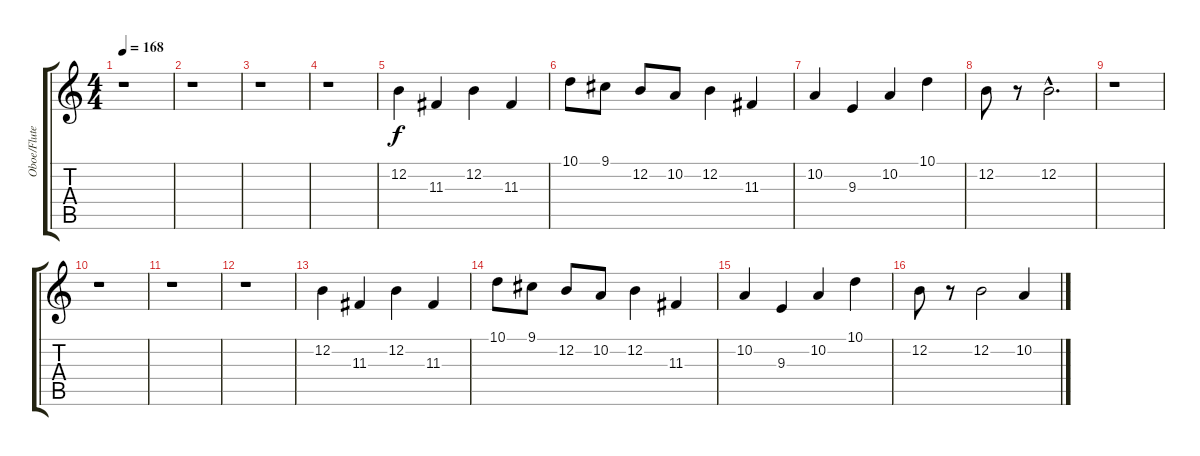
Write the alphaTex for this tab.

\track ("Oboe/Flute" "Oboe/Flute") {instrument flute}
\staff {score tabs}
\tuning (E4 B3 G3 D3 A2 E2) {hide}
\ts (4 4)
\section ("" "")
\tempo 168
\clef g2
\ks c
r.1{dy f} |
r.1 |
r.1 |
r.1 |
12.2.4 11.3.4 12.2.4 11.3.4 |
10.1.8 9.1.8 12.2.8 10.2.8 12.2.4 11.3.4 |
10.2.4 9.3.4 10.2.4 10.1.4 |
12.2.8 r.8 12.2{hac}.2{d} |
r.1 |
r.1 |
r.1 |
r.1 |
12.2.4 11.3.4 12.2.4 11.3.4 |
10.1.8 9.1.8 12.2.8 10.2.8 12.2.4 11.3.4 |
10.2.4 9.3.4 10.2.4 10.1.4 |
12.2.8 r.8 12.2.2 10.2.4
